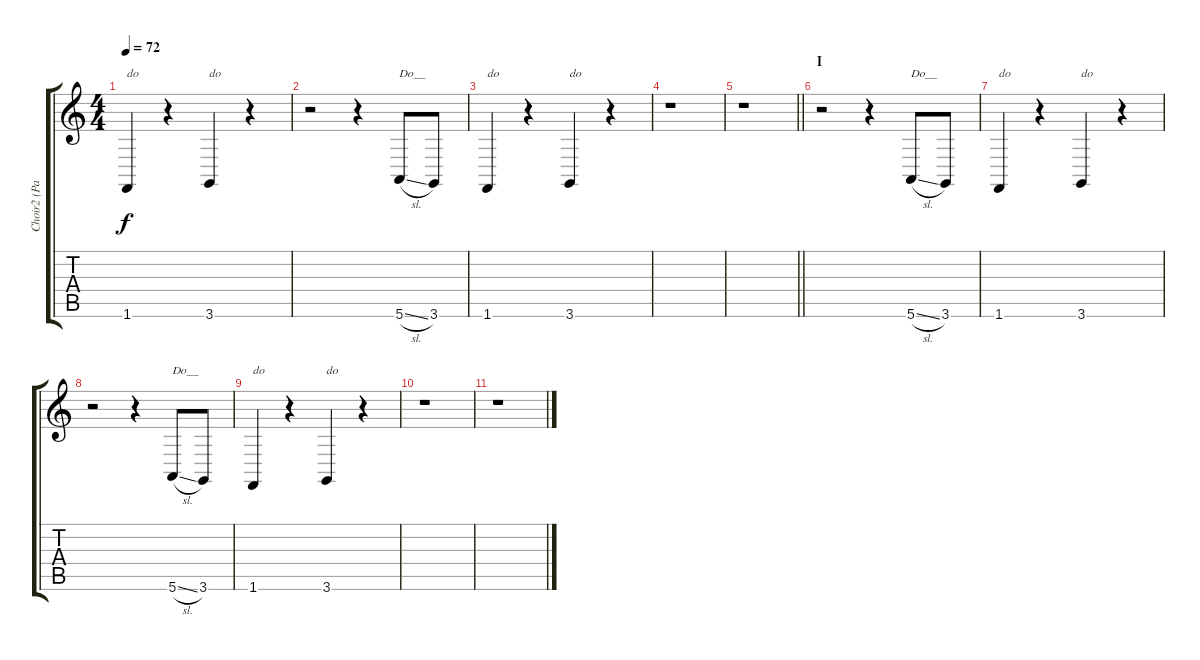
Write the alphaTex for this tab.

\track ("Choir2 (Paul McCartney, George Harrison)" "Choir2 (Pa") {instrument choiraahs}
\staff {score tabs}
\tuning (E4 B3 G3 D3 A2 E2) {hide}
\ts (4 4)
\tempo 72
\clef g2
\ks c
1.6.4{txt "do" dy f} r.4 3.6.4{txt "do"} r.4 |
r.2 r.4 5.6{sl}.8{txt "Do__"} 3.6.8 |
1.6.4{txt "do"} r.4 3.6.4{txt "do"} r.4 |
r.1 |
\barLineRight lightlight
r.1 |
\section ("" "I")
r.2 r.4 5.6{sl}.8{txt "Do__"} 3.6.8 |
1.6.4{txt "do"} r.4 3.6.4{txt "do"} r.4 |
r.2 r.4 5.6{sl}.8{txt "Do__"} 3.6.8 |
1.6.4{txt "do"} r.4 3.6.4{txt "do"} r.4 |
r.1 |
r.1
